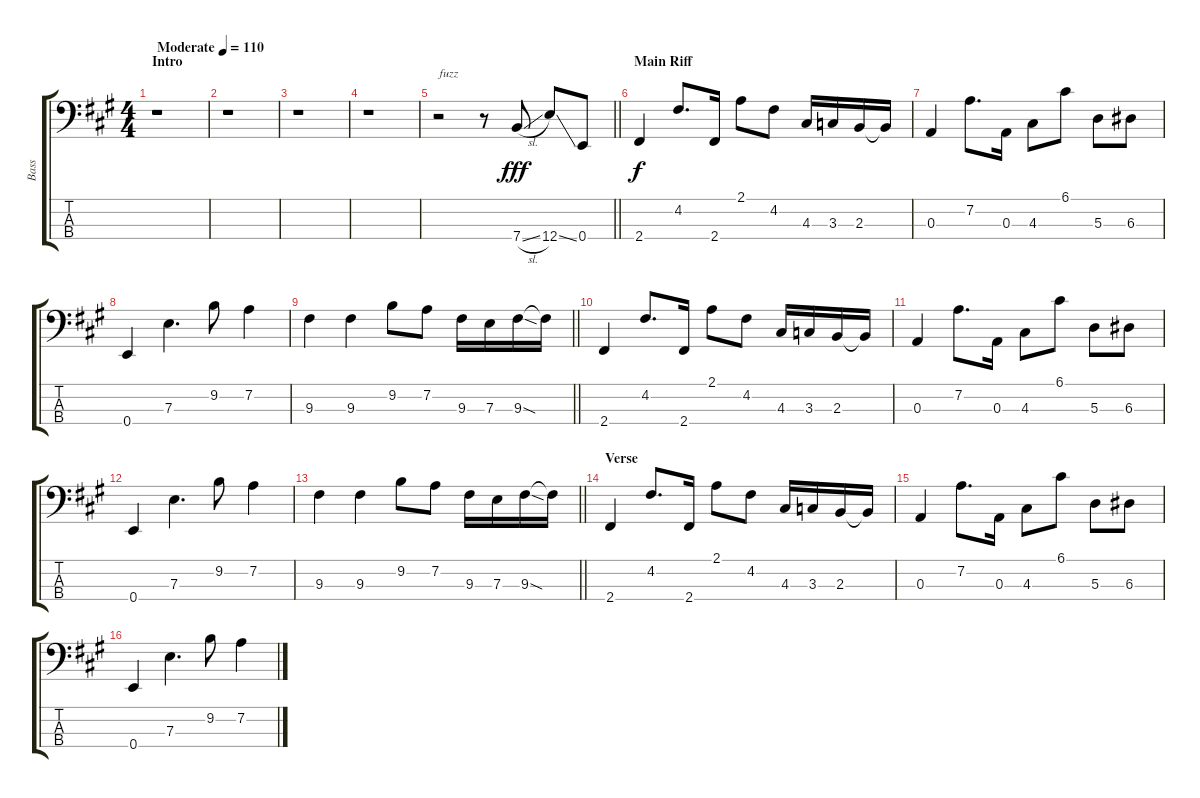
\track ("Bass" "Bass") {instrument electricbassfinger}
\staff {score tabs}
\tuning (G2 D2 A1 E1) {hide}
\ts (4 4)
\section ("" "Intro")
\tempo (110 "Moderate")
\clef f4
\ks f#minor
r.1{dy fff instrument electricbassfinger} |
r.1 |
r.1 |
r.1 |
\barLineRight lightlight
r.2{txt "fuzz" instrument lead2sawtooth} r.8 7.4{sl}.8 12.4{ss}.8 0.4.8 |
\section ("" "Main Riff")
2.4.4{dy f} 4.2.8{d} 2.4.16 2.1.8 4.2.8 4.3.16 3.3.16 2.3.16 2.3{t}.16 |
0.3.4 7.2.8{d} 0.3.16 4.3.8 6.1.8 5.3.8 6.3.8 |
0.4.4 7.3.4{d} 9.2.8 7.2.4 |
\barLineRight lightlight
9.3.4 9.3.4 9.2.8 7.2.8 9.3.16 7.3.16 9.3{sod}.16 9.3{t}.16 |
\section ("" "")
2.4.4 4.2.8{d} 2.4.16 2.1.8 4.2.8 4.3.16 3.3.16 2.3.16 2.3{t}.16 |
0.3.4 7.2.8{d} 0.3.16 4.3.8 6.1.8 5.3.8 6.3.8 |
0.4.4 7.3.4{d} 9.2.8 7.2.4 |
\barLineRight lightlight
9.3.4 9.3.4 9.2.8 7.2.8 9.3.16 7.3.16 9.3{sod}.16 9.3{t}.16 |
\section ("" "Verse")
2.4.4 4.2.8{d} 2.4.16 2.1.8 4.2.8 4.3.16 3.3.16 2.3.16 2.3{t}.16 |
0.3.4 7.2.8{d} 0.3.16 4.3.8 6.1.8 5.3.8 6.3.8 |
0.4.4 7.3.4{d} 9.2.8 7.2.4
